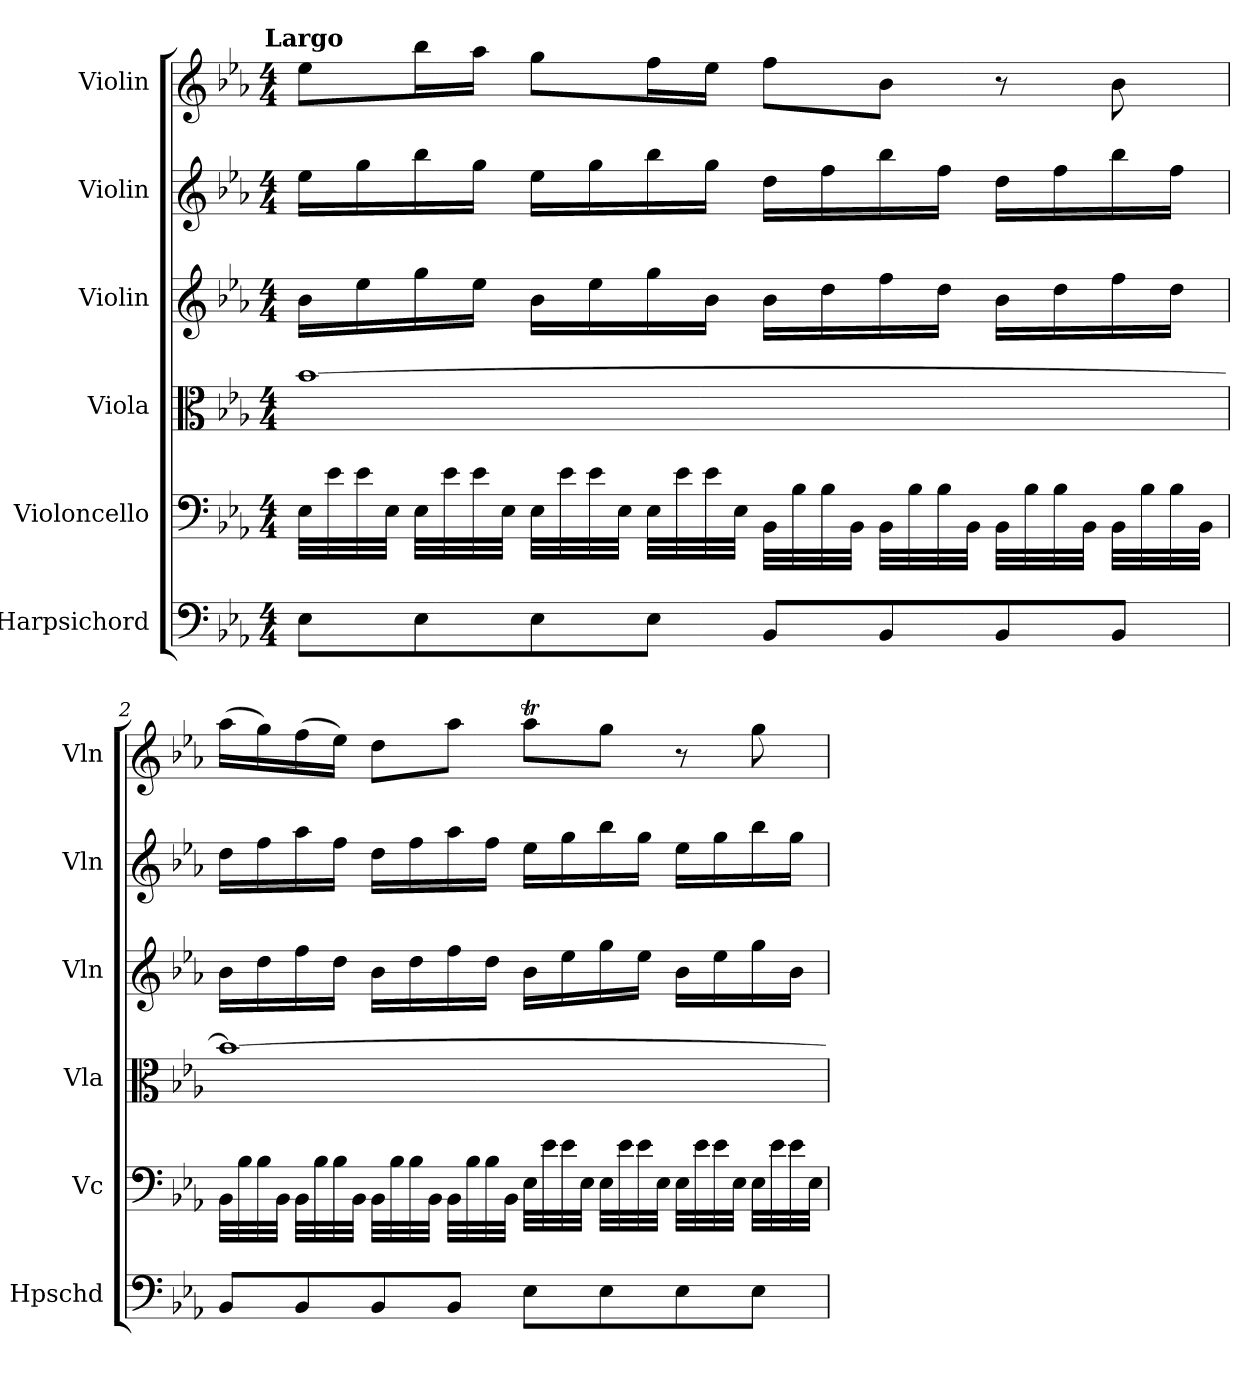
**kern	**kern	**kern	**kern	**kern	**kern
*part6	*part5	*part4	*part3	*part2	*part1
*staff6	*staff5	*staff4	*staff3	*staff2	*staff1
*I"Harpsichord	*I"Violoncello	*I"Viola	*I"Violin	*I"Violin	*I"Violin
*I'Hpschd	*I'Vc	*I'Vla	*I'Vln	*I'Vln	*I'Vln
*clefF4	*clefF4	*clefC3	*clefG2	*clefG2	*clefG2
*k[b-e-a-]	*k[b-e-a-]	*k[b-e-a-]	*k[b-e-a-]	*k[b-e-a-]	*k[b-e-a-]
*E-:	*E-:	*E-:	*E-:	*E-:	*E-:
!!LO:TX:omd:t=Largo
*M4/4	*M4/4	*M4/4	*M4/4	*M4/4	*M4/4
*MM46	*MM46	*MM46	*MM46	*MM46	*MM46
=1	=1	=1	=1	=1	=1
8E-\L	32E-\LLL	[1b-\	16b-\LL	16ee-\LL	8ee-\L
.	32e-\	.	.	.	.
.	32e-\	.	16ee-\	16gg\	.
.	32E-\JJJ	.	.	.	.
8E-\	32E-\LLL	.	16gg\	16bb-\	16bb-\L
.	32e-\	.	.	.	.
.	32e-\	.	16ee-\JJ	16gg\JJ	16aa-\JJ
.	32E-\JJJ	.	.	.	.
8E-\	32E-\LLL	.	16b-\LL	16ee-\LL	8gg\L
.	32e-\	.	.	.	.
.	32e-\	.	16ee-\	16gg\	.
.	32E-\JJJ	.	.	.	.
8E-\J	32E-\LLL	.	16gg\	16bb-\	16ff\L
.	32e-\	.	.	.	.
.	32e-\	.	16b-\JJ	16gg\JJ	16ee-\JJ
.	32E-\JJJ	.	.	.	.
8BB-/L	32BB-\LLL	.	16b-\LL	16dd\LL	8ff\L
.	32B-\	.	.	.	.
.	32B-\	.	16dd\	16ff\	.
.	32BB-\JJJ	.	.	.	.
8BB-/	32BB-\LLL	.	16ff\	16bb-\	8b-\J
.	32B-\	.	.	.	.
.	32B-\	.	16dd\JJ	16ff\JJ	.
.	32BB-\JJJ	.	.	.	.
8BB-/	32BB-\LLL	.	16b-\LL	16dd\LL	8r
.	32B-\	.	.	.	.
.	32B-\	.	16dd\	16ff\	.
.	32BB-\JJJ	.	.	.	.
8BB-/J	32BB-\LLL	.	16ff\	16bb-\	8b-\
.	32B-\	.	.	.	.
.	32B-\	.	16dd\JJ	16ff\JJ	.
.	32BB-\JJJ	.	.	.	.
=2	=2	=2	=2	=2	=2
8BB-/L	32BB-\LLL	1b-\_	16b-\LL	16dd\LL	(16aa-\LL
.	32B-\	.	.	.	.
.	32B-\	.	16dd\	16ff\	16gg\)
.	32BB-\JJJ	.	.	.	.
8BB-/	32BB-\LLL	.	16ff\	16aa-\	(16ff\
.	32B-\	.	.	.	.
.	32B-\	.	16dd\JJ	16ff\JJ	16ee-\JJ)
.	32BB-\JJJ	.	.	.	.
8BB-/	32BB-\LLL	.	16b-\LL	16dd\LL	8dd\L
.	32B-\	.	.	.	.
.	32B-\	.	16dd\	16ff\	.
.	32BB-\JJJ	.	.	.	.
8BB-/J	32BB-\LLL	.	16ff\	16aa-\	8aa-\J
.	32B-\	.	.	.	.
.	32B-\	.	16dd\JJ	16ff\JJ	.
.	32BB-\JJJ	.	.	.	.
8E-\L	32E-\LLL	.	16b-\LL	16ee-\LL	8aa-T\L
.	32e-\	.	.	.	.
.	32e-\	.	16ee-\	16gg\	.
.	32E-\JJJ	.	.	.	.
8E-\	32E-\LLL	.	16gg\	16bb-\	8gg\J
.	32e-\	.	.	.	.
.	32e-\	.	16ee-\JJ	16gg\JJ	.
.	32E-\JJJ	.	.	.	.
8E-\	32E-\LLL	.	16b-\LL	16ee-\LL	8r
.	32e-\	.	.	.	.
.	32e-\	.	16ee-\	16gg\	.
.	32E-\JJJ	.	.	.	.
8E-\J	32E-\LLL	.	16gg\	16bb-\	8gg\
.	32e-\	.	.	.	.
.	32e-\	.	16b-\JJ	16gg\JJ	.
.	32E-\JJJ	.	.	.	.
=	=	=	=	=	=
*-	*-	*-	*-	*-	*-
